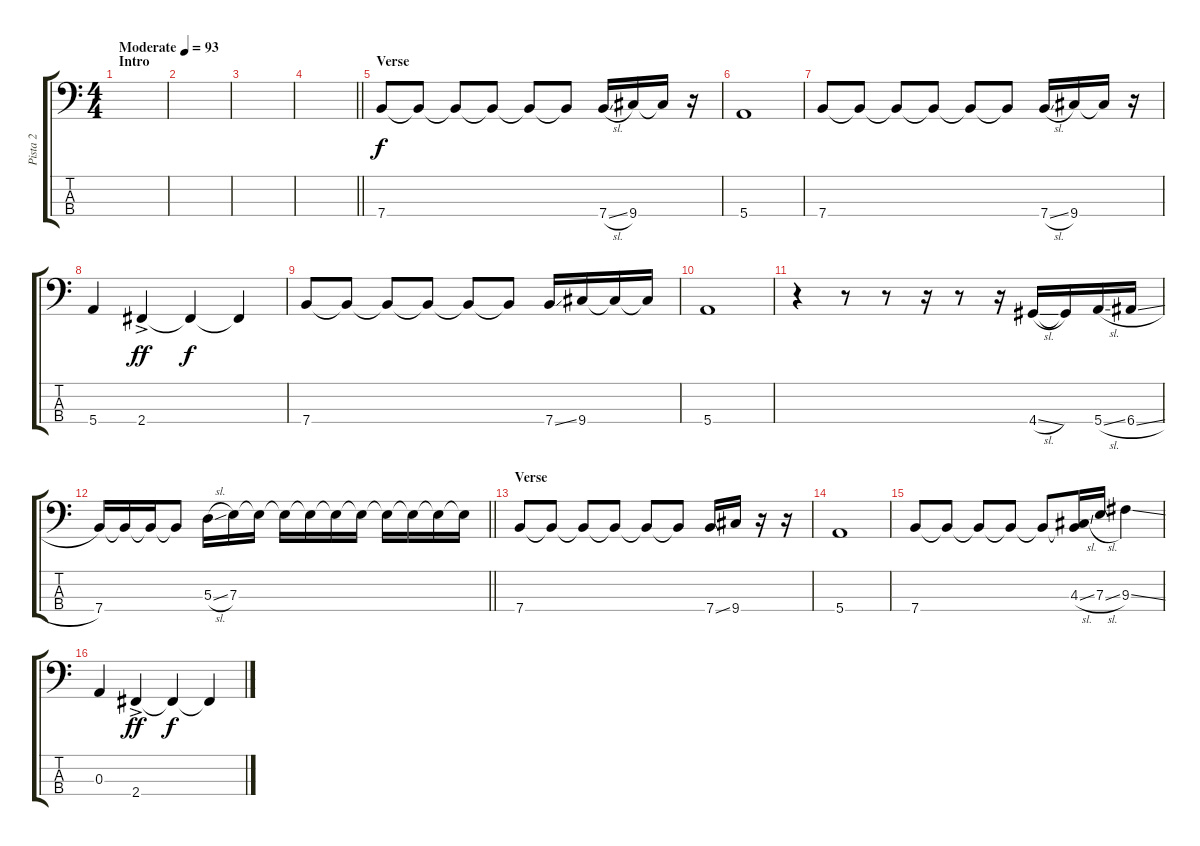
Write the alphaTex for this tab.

\track ("Pista 2" "Pista 2") {instrument electricbassfinger}
\staff {score tabs}
\tuning (G2 D2 A1 E1) {hide}
\ts (4 4)
\section ("" "Intro")
\tempo (93 "Moderate")
\clef f4
\ks c
|
|
|
\barLineRight lightlight
|
\section ("" "Verse")
7.4.8 7.4{t}.8 7.4{t}.8 7.4{t}.8 7.4{t}.8 7.4{t}.8 7.4{sl}.16 9.4.16 9.4{t}.16 r.16 |
5.4.1 |
7.4.8 7.4{t}.8 7.4{t}.8 7.4{t}.8 7.4{t}.8 7.4{t}.8 7.4{sl}.16 9.4.16 9.4{t}.16 r.16 |
5.4.4 2.4{ac}.4{dy ff} 2.4{t}.4{dy f} 2.4{t}.4 |
7.4.8 7.4{t}.8 7.4{t}.8 7.4{t}.8 7.4{t}.8 7.4{t}.8 7.4{ss}.16 9.4.16 9.4{t}.16 9.4{t}.16 |
5.4.1 |
r.4 r.8 r.8 r.16 r.8 r.16 4.4{sl}.16 4.4{t}.16 5.4{sl}.16 6.4{sl}.16 |
\barLineRight lightlight
7.4.16 7.4{t}.16 7.4{t}.16 7.4{t}.8 5.3{sl}.16 7.3.16 7.3{t}.16 7.3{t}.16 7.3{t}.16 7.3{t}.16 7.3{t}.16 7.3{t}.16 7.3{t}.16 7.3{t}.16 7.3{t}.16 |
\section ("" "Verse")
7.4.8 7.4{t}.8 7.4{t}.8 7.4{t}.8 7.4{t}.8 7.4{t}.8 7.4{ss}.16 9.4.16 r.16 r.16 |
5.4.1 |
7.4.8 7.4{t}.8 7.4{t}.8 7.4{t}.8 7.4{t}.8 (4.3{sl} 7.4{t}).16 7.3{sl}.16 9.3{ss}.4 |
0.3.4 2.4{ac}.4{dy ff} 2.4{t}.4{dy f} 2.4{t}.4
